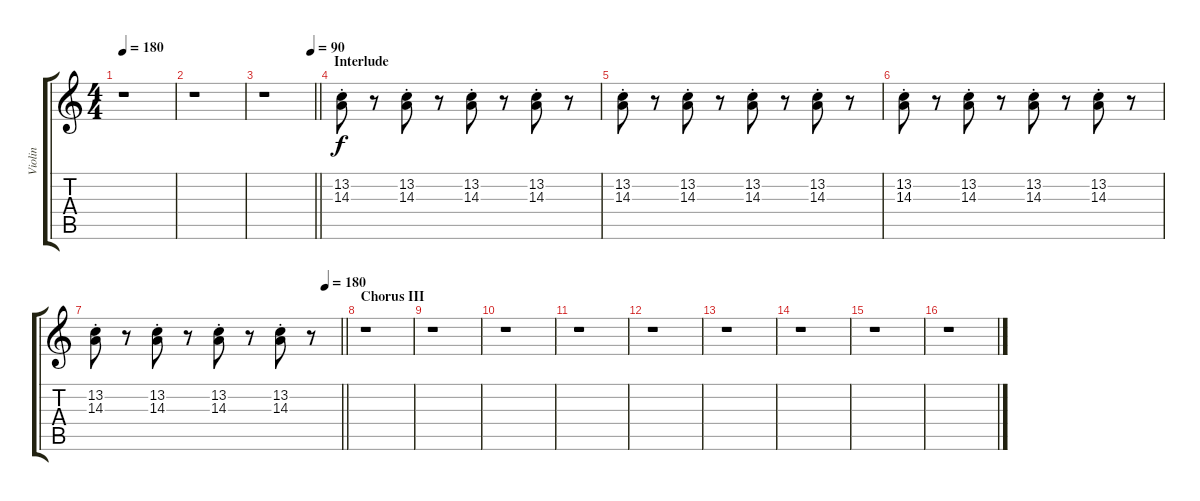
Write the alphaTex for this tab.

\track ("Violin" "Violin") {instrument violin}
\staff {score tabs}
\tuning (E4 B3 G3 D3 A2 E2) {hide}
\ts (4 4)
\tempo 180
\clef g2
\ks aminor
r.1{dy f} |
r.1 |
\tempo (90 0.9375)
\barLineRight lightlight
r.1 |
\section ("" "Interlude")
(13.2{st} 14.3{st}).8 r.8 (13.2{st} 14.3{st}).8 r.8 (13.2{st} 14.3{st}).8 r.8 (13.2{st} 14.3{st}).8 r.8 |
(13.2{st} 14.3{st}).8 r.8 (13.2{st} 14.3{st}).8 r.8 (13.2{st} 14.3{st}).8 r.8 (13.2{st} 14.3{st}).8 r.8 |
(13.2{st} 14.3{st}).8 r.8 (13.2{st} 14.3{st}).8 r.8 (13.2{st} 14.3{st}).8 r.8 (13.2{st} 14.3{st}).8 r.8 |
\tempo (180 0.9375)
\barLineRight lightlight
(13.2{st} 14.3{st}).8 r.8 (13.2{st} 14.3{st}).8 r.8 (13.2{st} 14.3{st}).8 r.8 (13.2{st} 14.3{st}).8 r.8 |
\section ("" "Chorus III")
r.1 |
r.1 |
r.1 |
r.1 |
r.1 |
r.1 |
r.1 |
r.1 |
r.1
